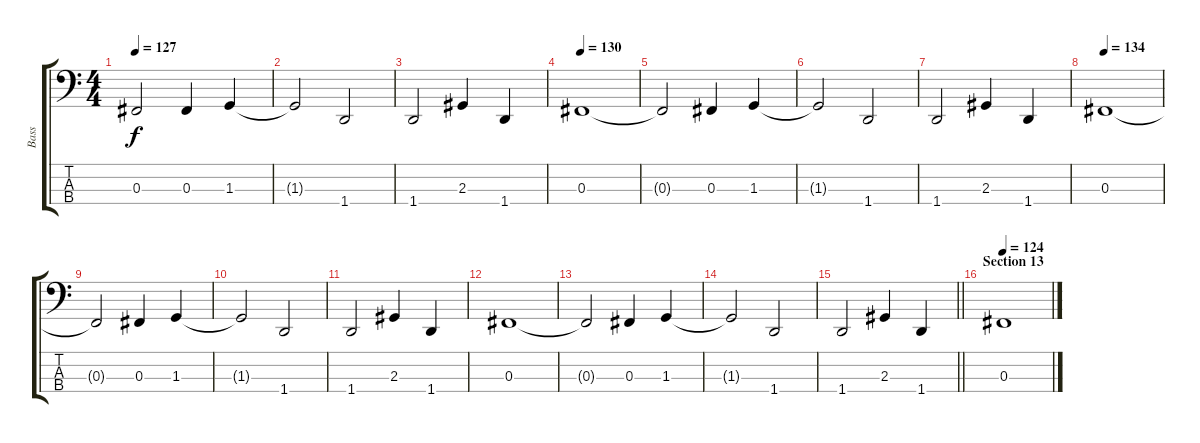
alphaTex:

\track ("Bass" "Bass") {instrument electricbassfinger}
\staff {score tabs}
\tuning (E2 B1 Gb1 Db1) {hide}
\ts (4 4)
\tempo 127
\clef f4
\ks c
0.3{t}.2{dy f} 0.3.4 1.3.4 |
1.3{t}.2 1.4.2 |
1.4.2 2.3.4 1.4.4 |
\tempo 130
0.3.1 |
0.3{t}.2 0.3.4 1.3.4 |
1.3{t}.2 1.4.2 |
1.4.2 2.3.4 1.4.4 |
\tempo 134
0.3.1 |
0.3{t}.2 0.3.4 1.3.4 |
1.3{t}.2 1.4.2 |
1.4.2 2.3.4 1.4.4 |
0.3.1 |
0.3{t}.2 0.3.4 1.3.4 |
1.3{t}.2 1.4.2 |
\barLineRight lightlight
1.4.2 2.3.4 1.4.4 |
\section ("" "Section 13")
\tempo 124
0.3.1
